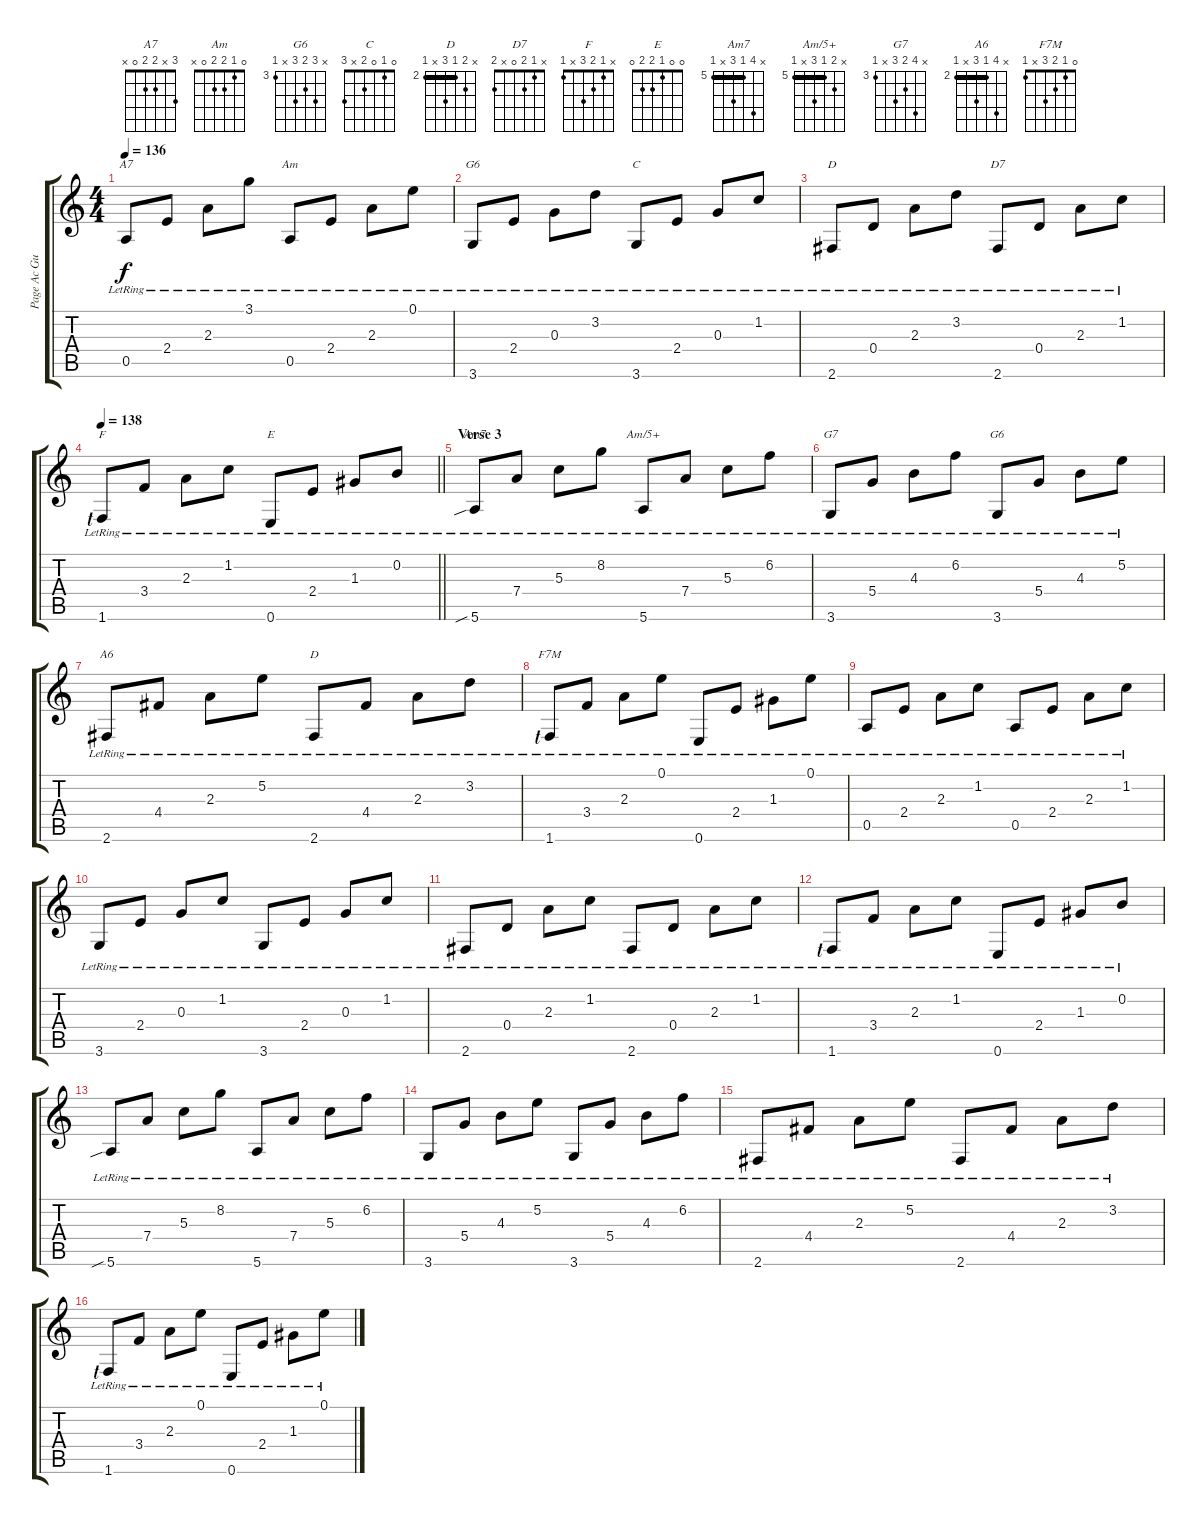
\track ("Page Ac Guitar Finger Picked" "Page Ac Gu") {instrument acousticguitarsteel}
\staff {score tabs}
\tuning (E4 B3 G3 D3 A2 E2) {hide}
\chord ("A7" 3 x 2 2 0 x)
\chord ("Am" 0 1 2 2 0 x)
\chord ("G6" 0 3 0 2 x 3)
\chord ("C" 0 1 0 2 x 3)
\chord ("D" x 3 2 0 x 2)
\chord ("D7" x 1 2 0 x 2)
\chord ("F" x 1 2 3 x 1)
\chord ("E" 0 0 1 2 2 0)
\chord ("Am7" x 8 5 7 x 5) {firstfret 5 barre 5}
\chord ("Am/5+" x 6 5 7 x 5) {firstfret 5 barre 5}
\chord ("G7" x 6 4 5 x 3) {firstfret 3 barre 3}
\chord ("G6" x 5 4 5 x 3) {firstfret 3 barre 3}
\chord ("A6" x 5 2 4 x 2) {firstfret 2 barre 2}
\chord ("D" x 3 2 4 x 2) {firstfret 2 barre 2}
\chord ("F7M" 0 1 2 3 x 1)
\ts (4 4)
\tempo 136
\clef g2
\ks aminor
0.5{lr}.8{ch "A7" dy f} 2.4{lr}.8 2.3{lr}.8 3.1{lr}.8 0.5{lr}.8{ch "Am"} 2.4{lr}.8 2.3{lr}.8 0.1{lr}.8 |
3.6{lr}.8{ch "G6"} 2.4{lr}.8 0.3{lr}.8 3.2{lr}.8 3.6{lr}.8{ch "C"} 2.4{lr}.8 0.3{lr}.8 1.2{lr}.8 |
2.6{lr}.8{ch "D"} 0.4{lr}.8 2.3{lr}.8 3.2{lr}.8 2.6{lr}.8{ch "D7"} 0.4{lr}.8 2.3{lr}.8 1.2{lr}.8 |
\tempo 138
\barLineRight lightlight
1.6{lr lf 1}.8{ch "F"} 3.4{lr}.8 2.3{lr}.8 1.2{lr}.8 0.6{lr}.8{ch "E"} 2.4{lr}.8 1.3{lr}.8 0.2{lr}.8 |
\section ("" "Verse 3")
5.6{sib lr}.8{ch "Am7"} 7.4{lr}.8 5.3{lr}.8 8.2{lr}.8 5.6{lr}.8{ch "Am/5+"} 7.4{lr}.8 5.3{lr}.8 6.2{lr}.8 |
3.6{lr}.8{ch "G7"} 5.4{lr}.8 4.3{lr}.8 6.2{lr}.8 3.6{lr}.8{ch "G6"} 5.4{lr}.8 4.3{lr}.8 5.2{lr}.8 |
2.6{lr}.8{ch "A6"} 4.4{lr}.8 2.3{lr}.8 5.2{lr}.8 2.6{lr}.8{ch "D"} 4.4{lr}.8 2.3{lr}.8 3.2{lr}.8 |
1.6{lr lf 1}.8{ch "F7M"} 3.4{lr}.8 2.3{lr}.8 0.1{lr}.8 0.6{lr}.8 2.4{lr}.8 1.3{lr}.8 0.1{lr}.8 |
0.5{lr}.8 2.4{lr}.8 2.3{lr}.8 1.2{lr}.8 0.5{lr}.8 2.4{lr}.8 2.3{lr}.8 1.2{lr}.8 |
3.6{lr}.8 2.4{lr}.8 0.3{lr}.8 1.2{lr}.8 3.6{lr}.8 2.4{lr}.8 0.3{lr}.8 1.2{lr}.8 |
2.6{lr}.8 0.4{lr}.8 2.3{lr}.8 1.2{lr}.8 2.6{lr}.8 0.4{lr}.8 2.3{lr}.8 1.2{lr}.8 |
1.6{lr lf 1}.8 3.4{lr}.8 2.3{lr}.8 1.2{lr}.8 0.6{lr}.8 2.4{lr}.8 1.3{lr}.8 0.2{lr}.8 |
5.6{sib lr}.8 7.4{lr}.8 5.3{lr}.8 8.2{lr}.8 5.6{lr}.8 7.4{lr}.8 5.3{lr}.8 6.2{lr}.8 |
3.6{lr}.8 5.4{lr}.8 4.3{lr}.8 5.2{lr}.8 3.6{lr}.8 5.4{lr}.8 4.3{lr}.8 6.2{lr}.8 |
2.6{lr}.8 4.4{lr}.8 2.3{lr}.8 5.2{lr}.8 2.6{lr}.8 4.4{lr}.8 2.3{lr}.8 3.2{lr}.8 |
1.6{lr lf 1}.8 3.4{lr}.8 2.3{lr}.8 0.1{lr}.8 0.6{lr}.8 2.4{lr}.8 1.3{lr}.8 0.1{lr}.8
